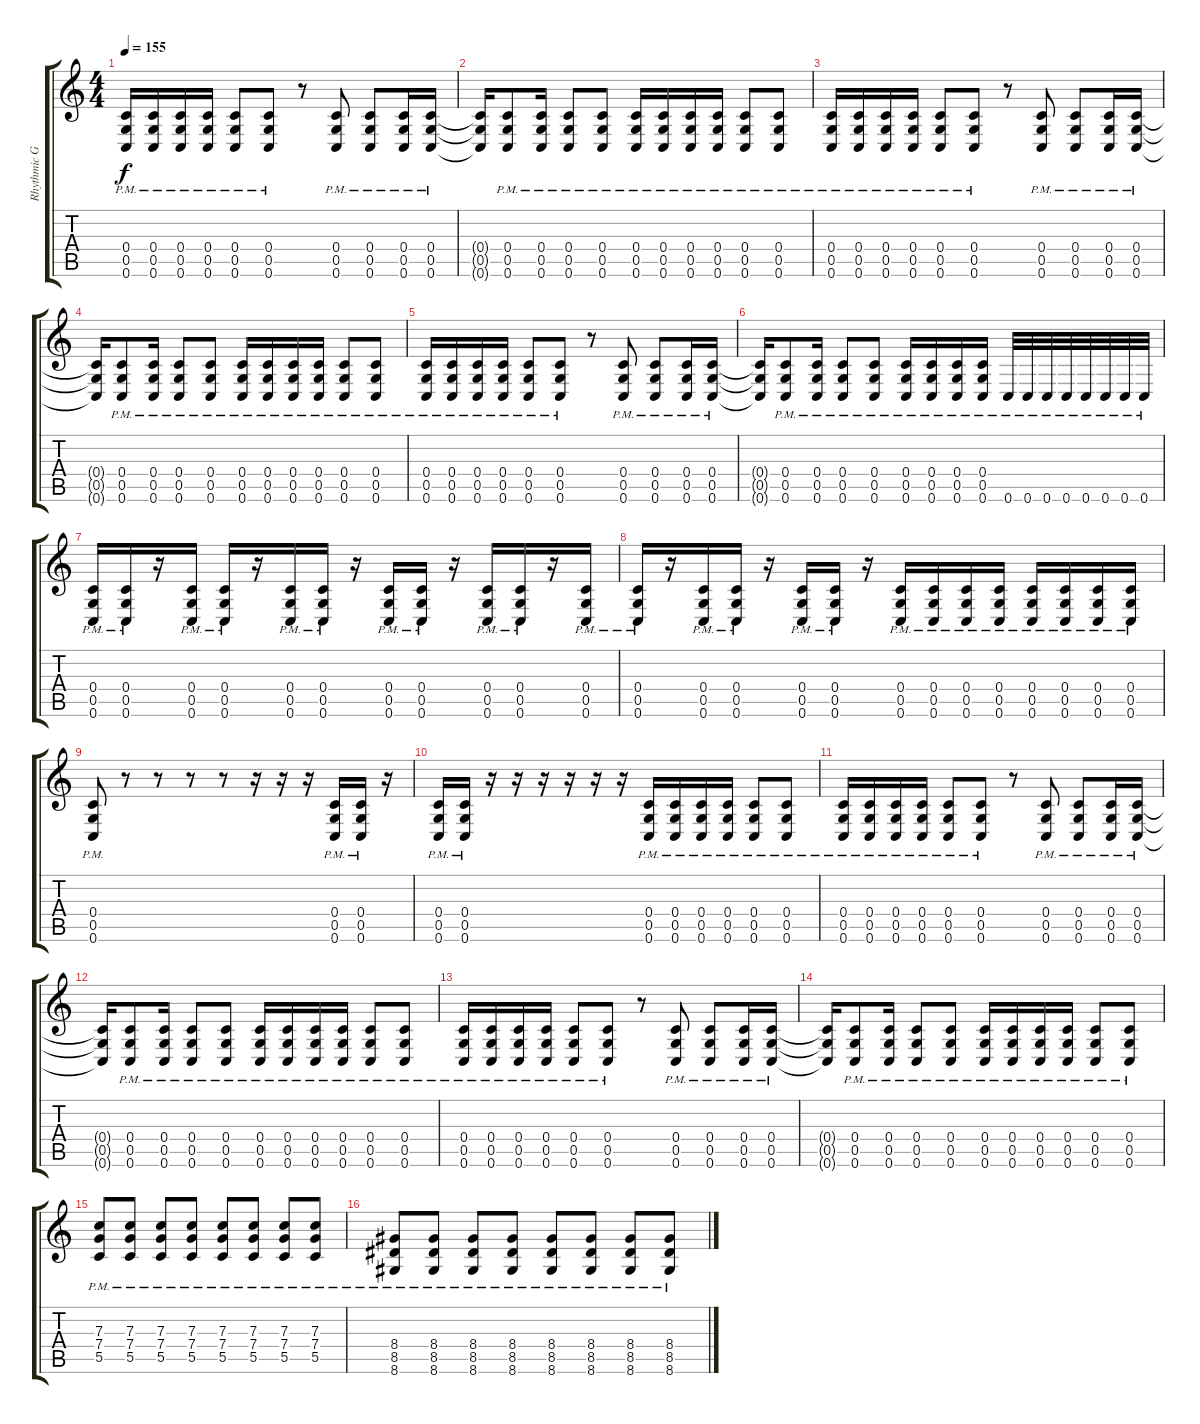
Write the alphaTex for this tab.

\track ("Rhythmic Guitar (Drop C)" "Rhythmic G") {instrument distortionguitar}
\staff {score tabs}
\tuning (D4 A3 F3 C3 G2 C2) {hide}
\ts (4 4)
\tempo 155
\clef g2
\ks c
(0.4{pm} 0.5{pm} 0.6{pm}).16{dy f} (0.4{pm} 0.5{pm} 0.6{pm}).16 (0.4{pm} 0.5{pm} 0.6{pm}).16 (0.4{pm} 0.5{pm} 0.6{pm}).16 (0.4{pm} 0.5{pm} 0.6{pm}).8 (0.4{pm} 0.5{pm} 0.6{pm}).8 r.8 (0.4{pm} 0.5{pm} 0.6{pm}).8 (0.4{pm} 0.5{pm} 0.6{pm}).8 (0.4{pm} 0.5{pm} 0.6{pm}).16 (0.4{pm} 0.5{pm} 0.6{pm}).16 |
(0.4{t} 0.5{t} 0.6{t}).16 (0.4{pm} 0.5{pm} 0.6{pm}).8 (0.4{pm} 0.5{pm} 0.6{pm}).16 (0.4{pm} 0.5{pm} 0.6{pm}).8 (0.4{pm} 0.5{pm} 0.6{pm}).8 (0.4{pm} 0.5{pm} 0.6{pm}).16 (0.4{pm} 0.5{pm} 0.6{pm}).16 (0.4{pm} 0.5{pm} 0.6{pm}).16 (0.4{pm} 0.5{pm} 0.6{pm}).16 (0.4{pm} 0.5{pm} 0.6{pm}).8 (0.4{pm} 0.5{pm} 0.6{pm}).8 |
(0.4{pm} 0.5{pm} 0.6{pm}).16 (0.4{pm} 0.5{pm} 0.6{pm}).16 (0.4{pm} 0.5{pm} 0.6{pm}).16 (0.4{pm} 0.5{pm} 0.6{pm}).16 (0.4{pm} 0.5{pm} 0.6{pm}).8 (0.4{pm} 0.5{pm} 0.6{pm}).8 r.8 (0.4{pm} 0.5{pm} 0.6{pm}).8 (0.4{pm} 0.5{pm} 0.6{pm}).8 (0.4{pm} 0.5{pm} 0.6{pm}).16 (0.4{pm} 0.5{pm} 0.6{pm}).16 |
(0.4{t} 0.5{t} 0.6{t}).16 (0.4{pm} 0.5{pm} 0.6{pm}).8 (0.4{pm} 0.5{pm} 0.6{pm}).16 (0.4{pm} 0.5{pm} 0.6{pm}).8 (0.4{pm} 0.5{pm} 0.6{pm}).8 (0.4{pm} 0.5{pm} 0.6{pm}).16 (0.4{pm} 0.5{pm} 0.6{pm}).16 (0.4{pm} 0.5{pm} 0.6{pm}).16 (0.4{pm} 0.5{pm} 0.6{pm}).16 (0.4{pm} 0.5{pm} 0.6{pm}).8 (0.4{pm} 0.5{pm} 0.6{pm}).8 |
(0.4{pm} 0.5{pm} 0.6{pm}).16 (0.4{pm} 0.5{pm} 0.6{pm}).16 (0.4{pm} 0.5{pm} 0.6{pm}).16 (0.4{pm} 0.5{pm} 0.6{pm}).16 (0.4{pm} 0.5{pm} 0.6{pm}).8 (0.4{pm} 0.5{pm} 0.6{pm}).8 r.8 (0.4{pm} 0.5{pm} 0.6{pm}).8 (0.4{pm} 0.5{pm} 0.6{pm}).8 (0.4{pm} 0.5{pm} 0.6{pm}).16 (0.4{pm} 0.5{pm} 0.6{pm}).16 |
(0.4{t} 0.5{t} 0.6{t}).16 (0.4{pm} 0.5{pm} 0.6{pm}).8 (0.4{pm} 0.5{pm} 0.6{pm}).16 (0.4{pm} 0.5{pm} 0.6{pm}).8 (0.4{pm} 0.5{pm} 0.6{pm}).8 (0.4{pm} 0.5{pm} 0.6{pm}).16 (0.4{pm} 0.5{pm} 0.6{pm}).16 (0.4{pm} 0.5{pm} 0.6{pm}).16 (0.4{pm} 0.5{pm} 0.6{pm}).16 0.6{pm}.32 0.6{pm}.32 0.6{pm}.32 0.6{pm}.32 0.6{pm}.32 0.6{pm}.32 0.6{pm}.32 0.6{pm}.32 |
(0.4{pm} 0.5{pm} 0.6{pm}).16 (0.4{pm} 0.5{pm} 0.6{pm}).16 r.16 (0.4{pm} 0.5{pm} 0.6{pm}).16 (0.4{pm} 0.5{pm} 0.6{pm}).16 r.16 (0.4{pm} 0.5{pm} 0.6{pm}).16 (0.4{pm} 0.5{pm} 0.6{pm}).16 r.16 (0.4{pm} 0.5{pm} 0.6{pm}).16 (0.4{pm} 0.5{pm} 0.6{pm}).16 r.16 (0.4{pm} 0.5{pm} 0.6{pm}).16 (0.4{pm} 0.5{pm} 0.6{pm}).16 r.16 (0.4{pm} 0.5{pm} 0.6{pm}).16 |
(0.4{pm} 0.5{pm} 0.6{pm}).16 r.16 (0.4{pm} 0.5{pm} 0.6{pm}).16 (0.4{pm} 0.5{pm} 0.6{pm}).16 r.16 (0.4{pm} 0.5{pm} 0.6{pm}).16 (0.4{pm} 0.5{pm} 0.6{pm}).16 r.16 (0.4{pm} 0.5{pm} 0.6{pm}).16 (0.4{pm} 0.5{pm} 0.6{pm}).16 (0.4{pm} 0.5{pm} 0.6{pm}).16 (0.4{pm} 0.5{pm} 0.6{pm}).16 (0.4{pm} 0.5{pm} 0.6{pm}).16 (0.4{pm} 0.5{pm} 0.6{pm}).16 (0.4{pm} 0.5{pm} 0.6{pm}).16 (0.4{pm} 0.5{pm} 0.6{pm}).16 |
(0.4{pm} 0.5{pm} 0.6{pm}).8 r.8 r.8 r.8 r.8 r.16 r.16 r.16 (0.4{pm} 0.5{pm} 0.6{pm}).16 (0.4{pm} 0.5{pm} 0.6{pm}).16 r.16 |
(0.4{pm} 0.5{pm} 0.6{pm}).16 (0.4{pm} 0.5{pm} 0.6{pm}).16 r.16 r.16 r.16 r.16 r.16 r.16 (0.4{pm} 0.5{pm} 0.6{pm}).16 (0.4{pm} 0.5{pm} 0.6{pm}).16 (0.4{pm} 0.5{pm} 0.6{pm}).16 (0.4{pm} 0.5{pm} 0.6{pm}).16 (0.4{pm} 0.5{pm} 0.6{pm}).8 (0.4{pm} 0.5{pm} 0.6{pm}).8 |
(0.4{pm} 0.5{pm} 0.6{pm}).16 (0.4{pm} 0.5{pm} 0.6{pm}).16 (0.4{pm} 0.5{pm} 0.6{pm}).16 (0.4{pm} 0.5{pm} 0.6{pm}).16 (0.4{pm} 0.5{pm} 0.6{pm}).8 (0.4{pm} 0.5{pm} 0.6{pm}).8 r.8 (0.4{pm} 0.5{pm} 0.6{pm}).8 (0.4{pm} 0.5{pm} 0.6{pm}).8 (0.4{pm} 0.5{pm} 0.6{pm}).16 (0.4{pm} 0.5{pm} 0.6{pm}).16 |
(0.4{t} 0.5{t} 0.6{t}).16 (0.4{pm} 0.5{pm} 0.6{pm}).8 (0.4{pm} 0.5{pm} 0.6{pm}).16 (0.4{pm} 0.5{pm} 0.6{pm}).8 (0.4{pm} 0.5{pm} 0.6{pm}).8 (0.4{pm} 0.5{pm} 0.6{pm}).16 (0.4{pm} 0.5{pm} 0.6{pm}).16 (0.4{pm} 0.5{pm} 0.6{pm}).16 (0.4{pm} 0.5{pm} 0.6{pm}).16 (0.4{pm} 0.5{pm} 0.6{pm}).8 (0.4{pm} 0.5{pm} 0.6{pm}).8 |
(0.4{pm} 0.5{pm} 0.6{pm}).16 (0.4{pm} 0.5{pm} 0.6{pm}).16 (0.4{pm} 0.5{pm} 0.6{pm}).16 (0.4{pm} 0.5{pm} 0.6{pm}).16 (0.4{pm} 0.5{pm} 0.6{pm}).8 (0.4{pm} 0.5{pm} 0.6{pm}).8 r.8 (0.4{pm} 0.5{pm} 0.6{pm}).8 (0.4{pm} 0.5{pm} 0.6{pm}).8 (0.4{pm} 0.5{pm} 0.6{pm}).16 (0.4{pm} 0.5{pm} 0.6{pm}).16 |
(0.4{t} 0.5{t} 0.6{t}).16 (0.4{pm} 0.5{pm} 0.6{pm}).8 (0.4{pm} 0.5{pm} 0.6{pm}).16 (0.4{pm} 0.5{pm} 0.6{pm}).8 (0.4{pm} 0.5{pm} 0.6{pm}).8 (0.4{pm} 0.5{pm} 0.6{pm}).16 (0.4{pm} 0.5{pm} 0.6{pm}).16 (0.4{pm} 0.5{pm} 0.6{pm}).16 (0.4{pm} 0.5{pm} 0.6{pm}).16 (0.4{pm} 0.5{pm} 0.6{pm}).8 (0.4{pm} 0.5{pm} 0.6{pm}).8 |
(7.3{pm} 7.4{pm} 5.5{pm}).8 (7.3{pm} 7.4{pm} 5.5{pm}).8 (7.3{pm} 7.4{pm} 5.5{pm}).8 (7.3{pm} 7.4{pm} 5.5{pm}).8 (7.3{pm} 7.4{pm} 5.5{pm}).8 (7.3{pm} 7.4{pm} 5.5{pm}).8 (7.3{pm} 7.4{pm} 5.5{pm}).8 (7.3{pm} 7.4{pm} 5.5{pm}).8 |
(8.4{pm} 8.5{pm} 8.6{pm}).8 (8.4{pm} 8.5{pm} 8.6{pm}).8 (8.4{pm} 8.5{pm} 8.6{pm}).8 (8.4{pm} 8.5{pm} 8.6{pm}).8 (8.4{pm} 8.5{pm} 8.6{pm}).8 (8.4{pm} 8.5{pm} 8.6{pm}).8 (8.4{pm} 8.5{pm} 8.6{pm}).8 (8.4{pm} 8.5{pm} 8.6{pm}).8
